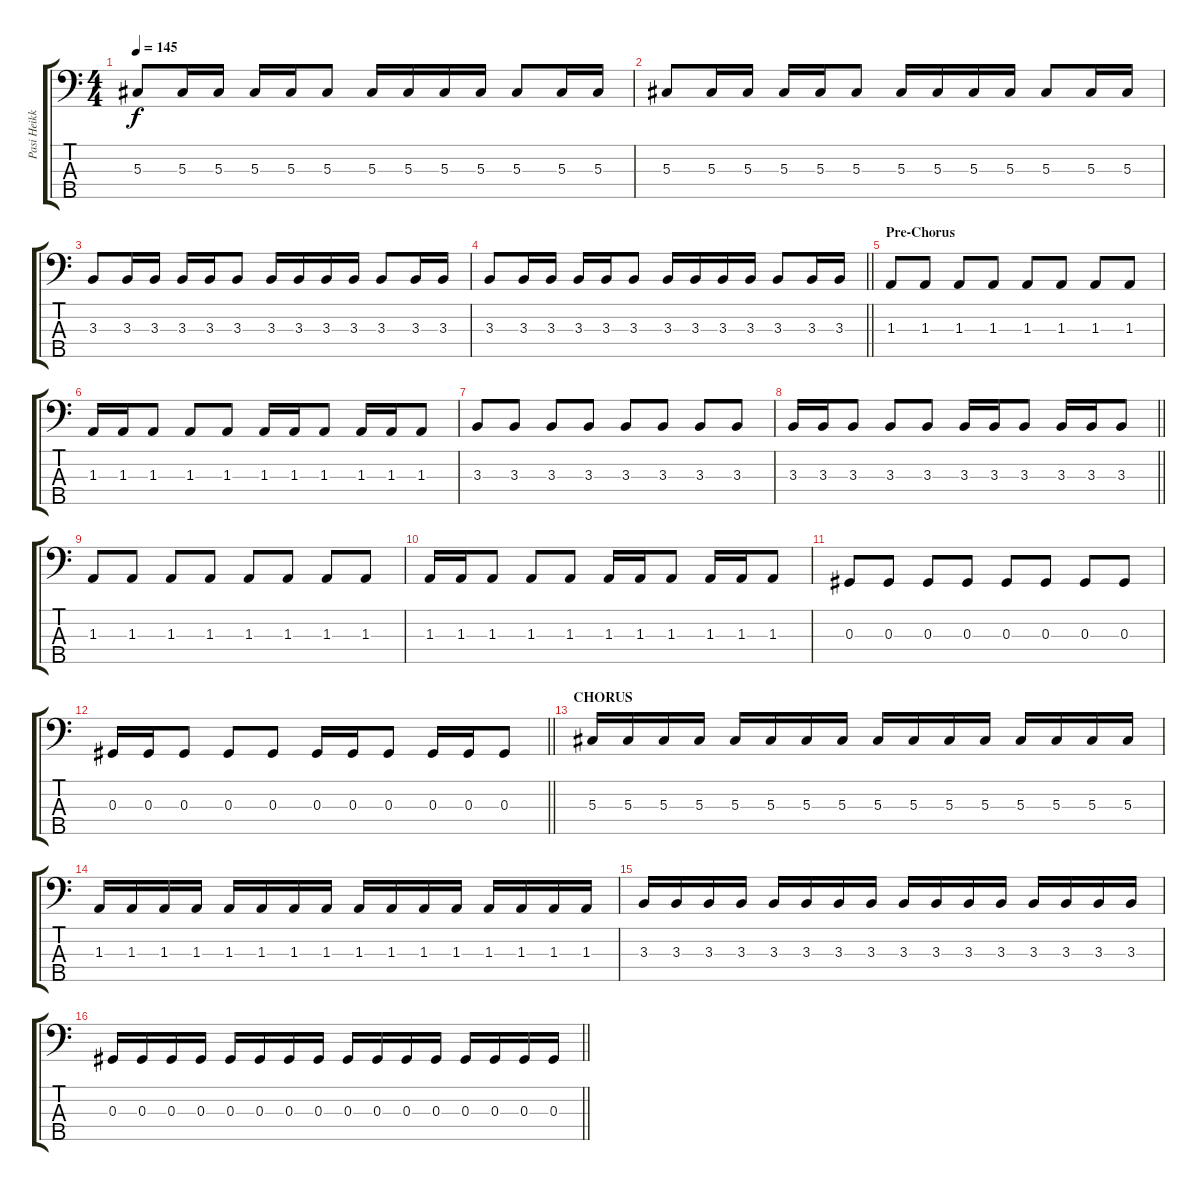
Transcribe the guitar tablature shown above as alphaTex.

\track ("Pasi Heikkilä" "Pasi Heikk") {instrument electricbassfinger}
\staff {score tabs}
\tuning (Gb2 Db2 Ab1 Eb1 Bb0) {hide}
\ts (4 4)
\tempo 145
\clef f4
\ks c
5.3.8{dy f} 5.3.16 5.3.16 5.3.16 5.3.16 5.3.8 5.3.16 5.3.16 5.3.16 5.3.16 5.3.8 5.3.16 5.3.16 |
5.3.8 5.3.16 5.3.16 5.3.16 5.3.16 5.3.8 5.3.16 5.3.16 5.3.16 5.3.16 5.3.8 5.3.16 5.3.16 |
3.3.8 3.3.16 3.3.16 3.3.16 3.3.16 3.3.8 3.3.16 3.3.16 3.3.16 3.3.16 3.3.8 3.3.16 3.3.16 |
\barLineRight lightlight
3.3.8 3.3.16 3.3.16 3.3.16 3.3.16 3.3.8 3.3.16 3.3.16 3.3.16 3.3.16 3.3.8 3.3.16 3.3.16 |
\section ("" "Pre-Chorus")
1.3.8 1.3.8 1.3.8 1.3.8 1.3.8 1.3.8 1.3.8 1.3.8 |
1.3.16 1.3.16 1.3.8 1.3.8 1.3.8 1.3.16 1.3.16 1.3.8 1.3.16 1.3.16 1.3.8 |
3.3.8 3.3.8 3.3.8 3.3.8 3.3.8 3.3.8 3.3.8 3.3.8 |
\barLineRight lightlight
3.3.16 3.3.16 3.3.8 3.3.8 3.3.8 3.3.16 3.3.16 3.3.8 3.3.16 3.3.16 3.3.8 |
1.3.8 1.3.8 1.3.8 1.3.8 1.3.8 1.3.8 1.3.8 1.3.8 |
1.3.16 1.3.16 1.3.8 1.3.8 1.3.8 1.3.16 1.3.16 1.3.8 1.3.16 1.3.16 1.3.8 |
0.3.8 0.3.8 0.3.8 0.3.8 0.3.8 0.3.8 0.3.8 0.3.8 |
\barLineRight lightlight
0.3.16 0.3.16 0.3.8 0.3.8 0.3.8 0.3.16 0.3.16 0.3.8 0.3.16 0.3.16 0.3.8 |
\section ("" "CHORUS")
5.3.16 5.3.16 5.3.16 5.3.16 5.3.16 5.3.16 5.3.16 5.3.16 5.3.16 5.3.16 5.3.16 5.3.16 5.3.16 5.3.16 5.3.16 5.3.16 |
1.3.16 1.3.16 1.3.16 1.3.16 1.3.16 1.3.16 1.3.16 1.3.16 1.3.16 1.3.16 1.3.16 1.3.16 1.3.16 1.3.16 1.3.16 1.3.16 |
3.3.16 3.3.16 3.3.16 3.3.16 3.3.16 3.3.16 3.3.16 3.3.16 3.3.16 3.3.16 3.3.16 3.3.16 3.3.16 3.3.16 3.3.16 3.3.16 |
\barLineRight lightlight
0.3.16 0.3.16 0.3.16 0.3.16 0.3.16 0.3.16 0.3.16 0.3.16 0.3.16 0.3.16 0.3.16 0.3.16 0.3.16 0.3.16 0.3.16 0.3.16
